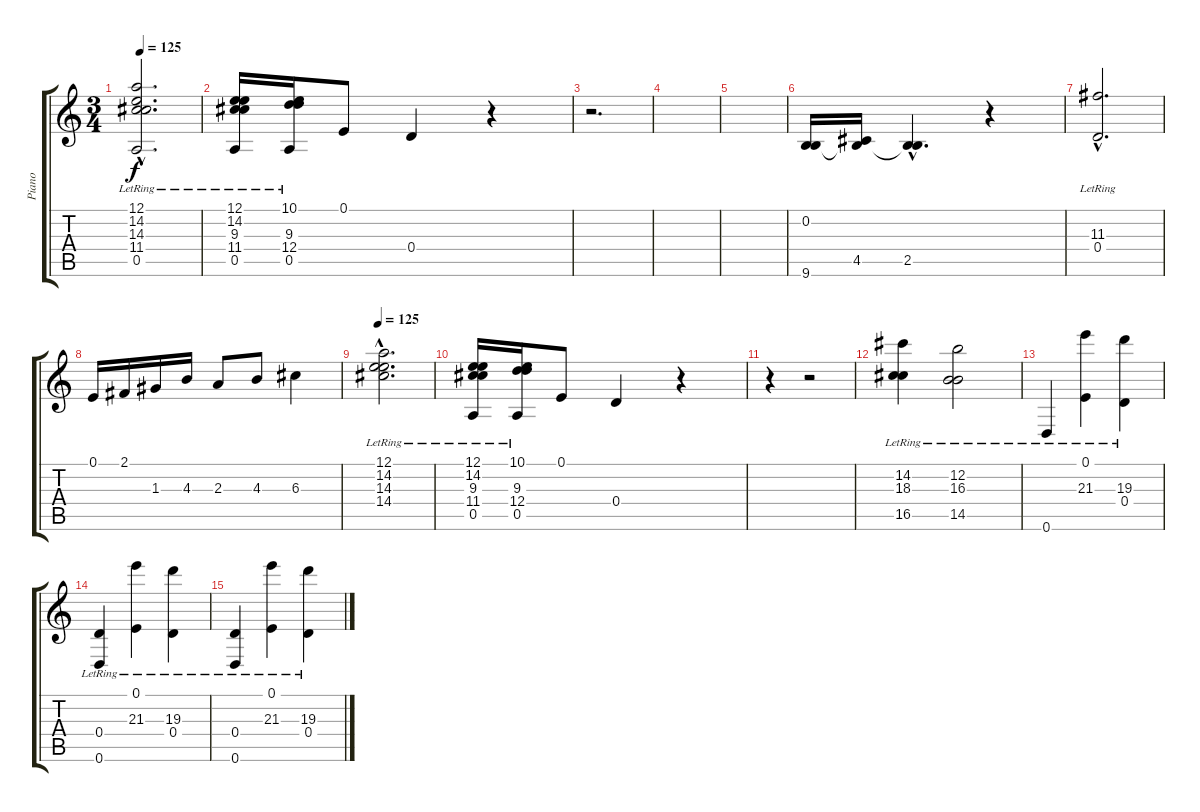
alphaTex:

\track ("Piano" "Piano") {instrument acousticgrandpiano}
\staff {score tabs}
\tuning (E4 B3 G4 D4 A3 D3) {hide}
\ts (3 4)
\tempo 125
\clef g2
\ks c
(12.1{hac lr} 14.2{hac lr} 14.3{hac lr} 11.4{hac lr} 0.5{hac}).2{d dy f} |
(12.1{lr} 14.2{lr} 9.3{lr} 11.4{lr} 0.5).16 (10.1{lr} 9.3{lr} 12.4{lr} 0.5).16 0.1.8 0.4.4 r.4 |
r.2{d} |
|
|
(0.2 9.6).16 (4.5 9.6{t}).16 (2.5{hac} 9.6{hac t}).4{d} r.4 |
(11.3{hac lr} 0.4{hac lr}).2{d} |
0.1.16 2.1.16 1.3.16 4.3.16 2.3.8 4.3.8 6.3.4 |
\tempo 125
(12.1{hac lr} 14.2{hac lr} 14.3{hac lr} 14.4{hac lr}).2{d} |
(12.1{lr} 14.2{lr} 9.3{lr} 11.4{lr} 0.5).16 (10.1{lr} 9.3{lr} 12.4{lr} 0.5).16 0.1.8 0.4.4 r.4 |
r.4 r.2 |
(14.2{lr} 18.3{lr} 16.5{lr}).4 (12.2{lr} 16.3{lr} 14.5{lr}).2 |
0.6{lr}.4 (0.1{lr} 21.3{lr}).4 (19.3{lr} 0.4{lr}).4 |
(0.4{lr} 0.6).4 (0.1{lr} 21.3{lr}).4 (19.3{lr} 0.4{lr}).4 |
(0.4{lr} 0.6).4 (0.1{lr} 21.3{lr}).4 (19.3{lr} 0.4{lr}).4
